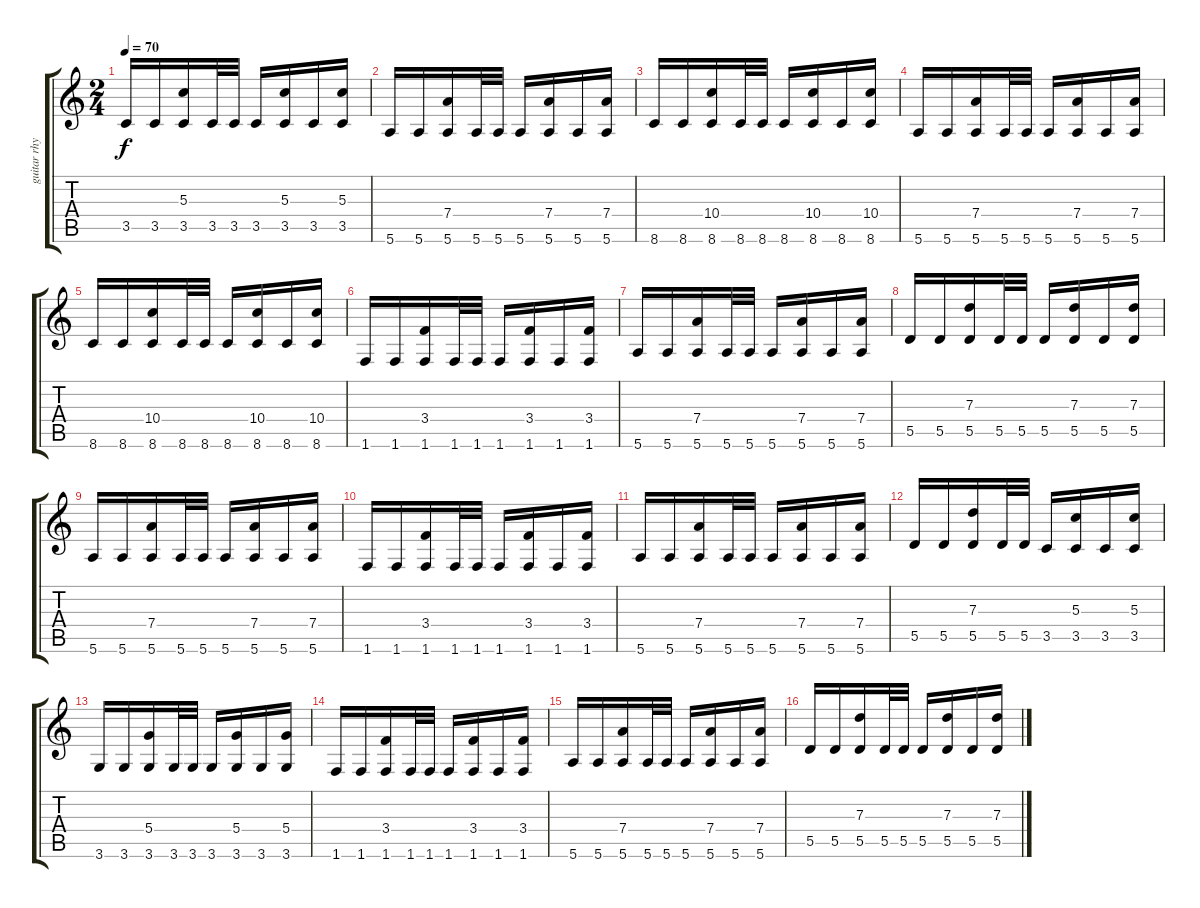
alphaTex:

\track ("guitar rhythm right" "guitar rhy") {instrument distortionguitar}
\staff {score tabs}
\tuning (E4 B3 G3 D3 A2 E2) {hide}
\ts (2 4)
\tempo 70
\clef g2
\ks c
3.5.16{dy f} 3.5.16 (5.3 3.5).16 3.5.32 3.5.32 3.5.16 (5.3 3.5).16 3.5.16 (5.3 3.5).16 |
5.6.16 5.6.16 (7.4 5.6).16 5.6.32 5.6.32 5.6.16 (7.4 5.6).16 5.6.16 (7.4 5.6).16 |
8.6.16 8.6.16 (10.4 8.6).16 8.6.32 8.6.32 8.6.16 (10.4 8.6).16 8.6.16 (10.4 8.6).16 |
5.6.16 5.6.16 (7.4 5.6).16 5.6.32 5.6.32 5.6.16 (7.4 5.6).16 5.6.16 (7.4 5.6).16 |
8.6.16 8.6.16 (10.4 8.6).16 8.6.32 8.6.32 8.6.16 (10.4 8.6).16 8.6.16 (10.4 8.6).16 |
1.6.16 1.6.16 (3.4 1.6).16 1.6.32 1.6.32 1.6.16 (3.4 1.6).16 1.6.16 (3.4 1.6).16 |
5.6.16 5.6.16 (7.4 5.6).16 5.6.32 5.6.32 5.6.16 (7.4 5.6).16 5.6.16 (7.4 5.6).16 |
5.5.16 5.5.16 (7.3 5.5).16 5.5.32 5.5.32 5.5.16 (7.3 5.5).16 5.5.16 (7.3 5.5).16 |
5.6.16 5.6.16 (7.4 5.6).16 5.6.32 5.6.32 5.6.16 (7.4 5.6).16 5.6.16 (7.4 5.6).16 |
1.6.16 1.6.16 (3.4 1.6).16 1.6.32 1.6.32 1.6.16 (3.4 1.6).16 1.6.16 (3.4 1.6).16 |
5.6.16 5.6.16 (7.4 5.6).16 5.6.32 5.6.32 5.6.16 (7.4 5.6).16 5.6.16 (7.4 5.6).16 |
5.5.16 5.5.16 (7.3 5.5).16 5.5.32 5.5.32 3.5.16 (5.3 3.5).16 3.5.16 (5.3 3.5).16 |
3.6.16 3.6.16 (5.4 3.6).16 3.6.32 3.6.32 3.6.16 (5.4 3.6).16 3.6.16 (5.4 3.6).16 |
1.6.16 1.6.16 (3.4 1.6).16 1.6.32 1.6.32 1.6.16 (3.4 1.6).16 1.6.16 (3.4 1.6).16 |
5.6.16 5.6.16 (7.4 5.6).16 5.6.32 5.6.32 5.6.16 (7.4 5.6).16 5.6.16 (7.4 5.6).16 |
5.5.16 5.5.16 (7.3 5.5).16 5.5.32 5.5.32 5.5.16 (7.3 5.5).16 5.5.16 (7.3 5.5).16
